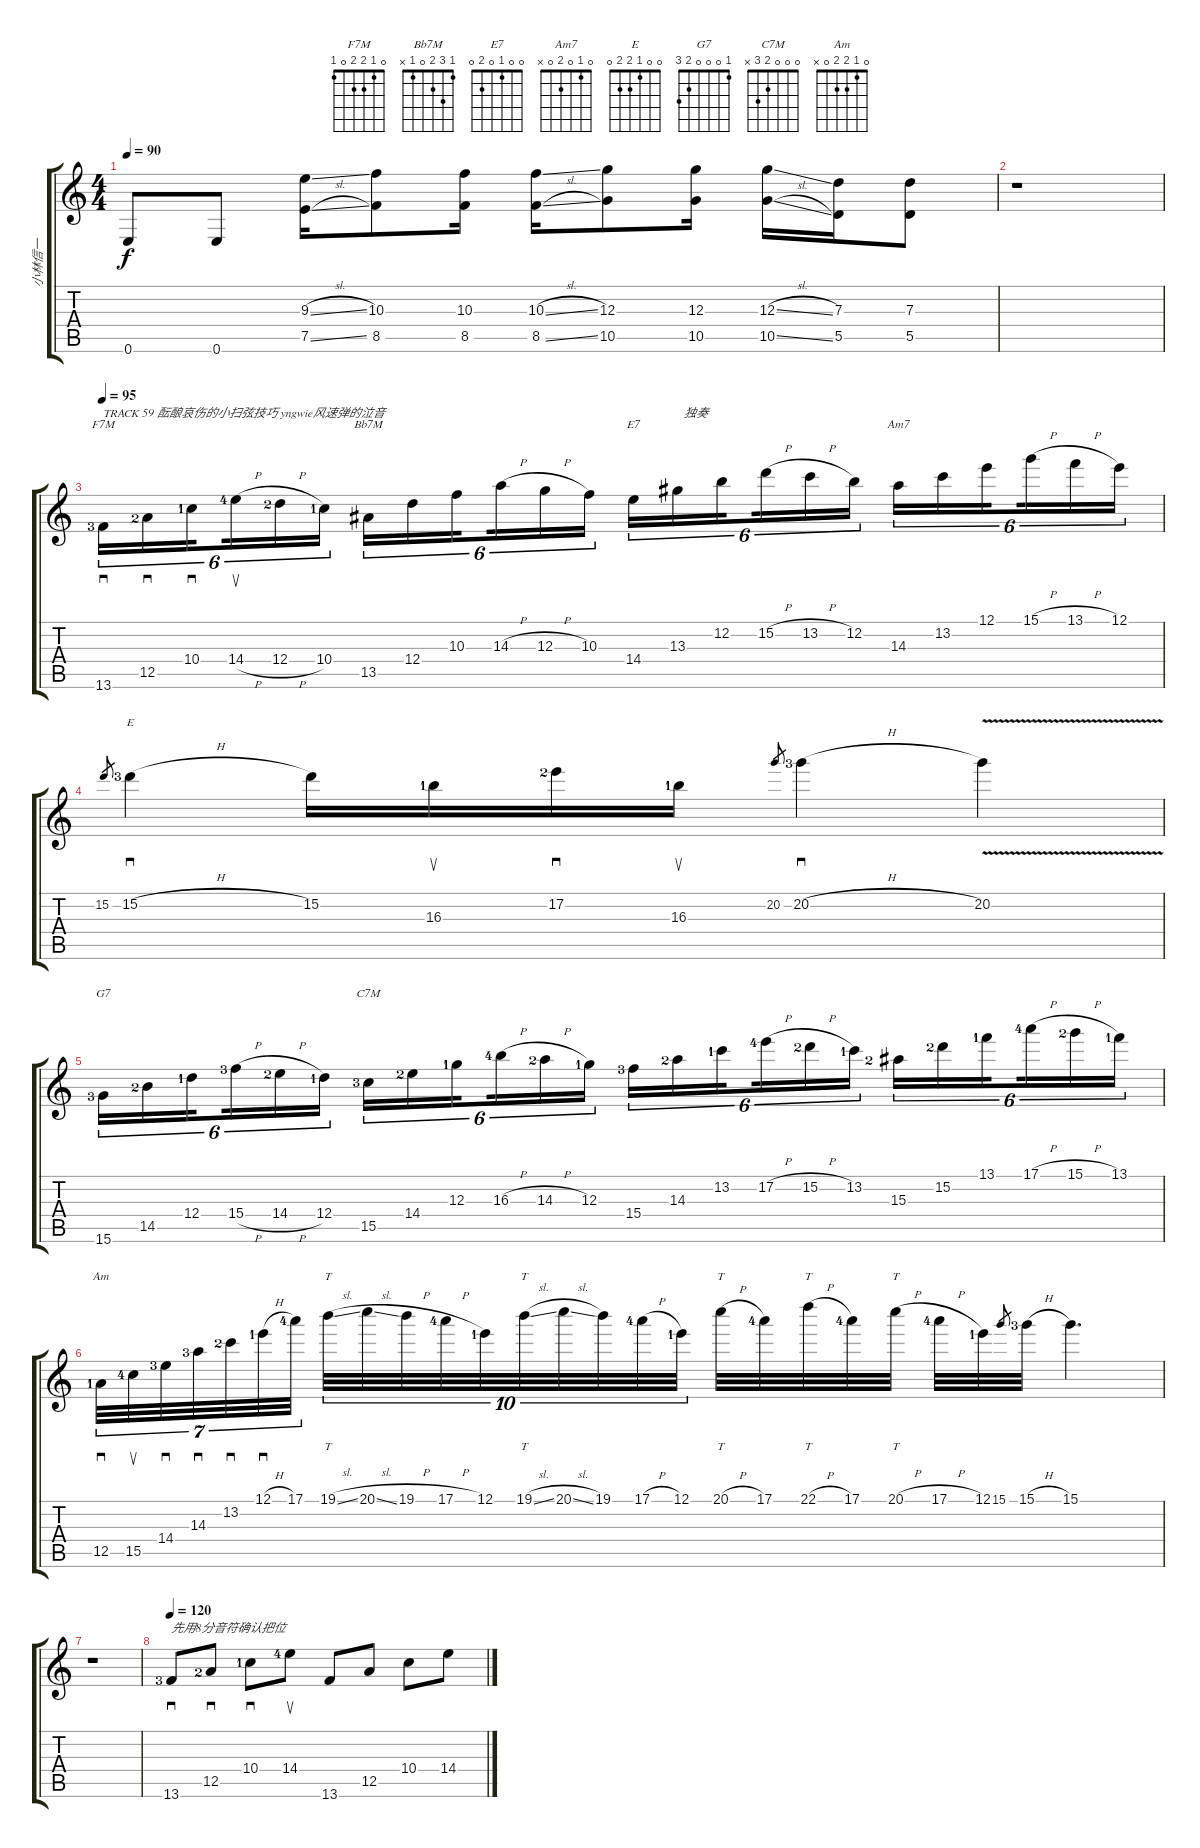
\track ("小林信一" "小林信一") {instrument overdrivenguitar}
\staff {score tabs}
\tuning (E4 B3 G3 D3 A2 E2) {hide}
\chord ("F7M" 0 1 2 2 0 1)
\chord ("Bb7M" 1 3 2 0 1 x)
\chord ("E7" 0 0 1 0 2 0)
\chord ("Am7" 0 1 0 2 0 x)
\chord ("E" 0 0 1 2 2 0)
\chord ("G7" 1 0 0 0 2 3)
\chord ("C7M" 0 0 0 2 3 x)
\chord ("Am" 0 1 2 2 0 x)
\ts (4 4)
\tempo 90
\clef g2
\ks c
0.6.8{dy f} 0.6.8 (9.3{sl} 7.5{sl}).16 (10.3 8.5).8 (10.3 8.5).16 (10.3{sl} 8.5{sl}).16 (12.3 10.5).8 (12.3 10.5).16 (12.3{sl} 10.5{sl}).16 (7.3 5.5).16 (7.3 5.5).8 |
r.1 |
\tempo 95
13.6{lf 4}.16{sd tu (6 4) ch "F7M" txt "TRACK 59 酝酿哀伤的小扫弦技巧 yngwie风速弹的泣音"} 12.5{lf 3}.16{sd tu (6 4)} 10.4{lf 2}.16{sd tu (6 4) beam splitsecondary} 14.4{h lf 5}.16{su tu (6 4)} 12.4{h lf 3}.16{tu (6 4)} 10.4{lf 2}.16{tu (6 4)} 13.5.16{tu (6 4) ch "Bb7M"} 12.4.16{tu (6 4)} 10.3.16{tu (6 4) beam splitsecondary} 14.3{h}.16{tu (6 4)} 12.3{h}.16{tu (6 4)} 10.3.16{tu (6 4)} 14.4.16{tu (6 4) ch "E7"} 13.3.16{tu (6 4) txt "  独奏"} 12.2.16{tu (6 4) beam splitsecondary} 15.2{h}.16{tu (6 4)} 13.2{h}.16{tu (6 4)} 12.2.16{tu (6 4)} 14.3.16{tu (6 4) ch "Am7"} 13.2.16{tu (6 4)} 12.1.16{tu (6 4) beam splitsecondary} 15.1{h}.16{tu (6 4)} 13.1{h}.16{tu (6 4)} 12.1.16{tu (6 4)} |
15.2.8{gr} 15.2{h lf 4}.4{sd ch "E"} 15.2.16 16.3{lf 2}.16{su} 17.2{lf 3}.16{sd} 16.3{lf 2}.16{su} 20.2.8{gr} 20.2{h lf 4}.4{sd} 20.2{v}.4 |
15.6{lf 4}.16{tu (6 4) ch "G7"} 14.5{lf 3}.16{tu (6 4)} 12.4{lf 2}.16{tu (6 4) beam splitsecondary} 15.4{h lf 4}.16{tu (6 4)} 14.4{h lf 3}.16{tu (6 4)} 12.4{lf 2}.16{tu (6 4)} 15.5{lf 4}.16{tu (6 4) ch "C7M"} 14.4{lf 3}.16{tu (6 4)} 12.3{lf 2}.16{tu (6 4) beam splitsecondary} 16.3{h lf 5}.16{tu (6 4)} 14.3{h lf 3}.16{tu (6 4)} 12.3{lf 2}.16{tu (6 4)} 15.4{lf 4}.16{tu (6 4)} 14.3{lf 3}.16{tu (6 4)} 13.2{lf 2}.16{tu (6 4) beam splitsecondary} 17.2{h lf 5}.16{tu (6 4)} 15.2{h lf 3}.16{tu (6 4)} 13.2{lf 2}.16{tu (6 4)} 15.3{lf 3}.16{tu (6 4)} 15.2{lf 3}.16{tu (6 4)} 13.1{lf 2}.16{tu (6 4) beam splitsecondary} 17.1{h lf 5}.16{tu (6 4)} 15.1{h lf 3}.16{tu (6 4)} 13.1{lf 2}.16{tu (6 4)} |
12.5{lf 2}.32{sd tu (7 4) ch "Am"} 15.5{lf 5}.32{su tu (7 4)} 14.4{lf 4}.32{sd tu (7 4)} 14.3{lf 4}.32{sd tu (7 4)} 13.2{lf 3}.32{sd tu (7 4)} 12.1{h lf 2}.32{sd tu (7 4)} 17.1{lf 5}.32{tu (7 4) beam splitsecondary} 19.1{sl}.32{tt tu (10 8)} 20.1{sl}.32{tu (10 8)} 19.1{h}.32{tu (10 8)} 17.1{h lf 5}.32{tu (10 8)} 12.1{lf 2}.32{tu (10 8)} 19.1{sl}.32{tt tu (10 8)} 20.1{sl}.32{tu (10 8)} 19.1.32{tu (10 8)} 17.1{h lf 5}.32{tu (10 8)} 12.1{lf 2}.32{tu (10 8) beam splitsecondary} 20.1{h}.32{tt} 17.1{lf 5}.32 22.1{h}.32{tt} 17.1{lf 5}.32 20.1{h}.32{tt} 17.1{h lf 5}.32 12.1{lf 2}.32 15.1.8{gr} 15.1{h lf 4}.32 15.1.4{d} |
r.1 |
\tempo 120
13.6{lf 4}.8{sd txt "先用8分音符确认把位"} 12.5{lf 3}.8{sd} 10.4{lf 2}.8{sd} 14.4{lf 5}.8{su} 13.6.8 12.5.8 10.4.8 14.4.8
